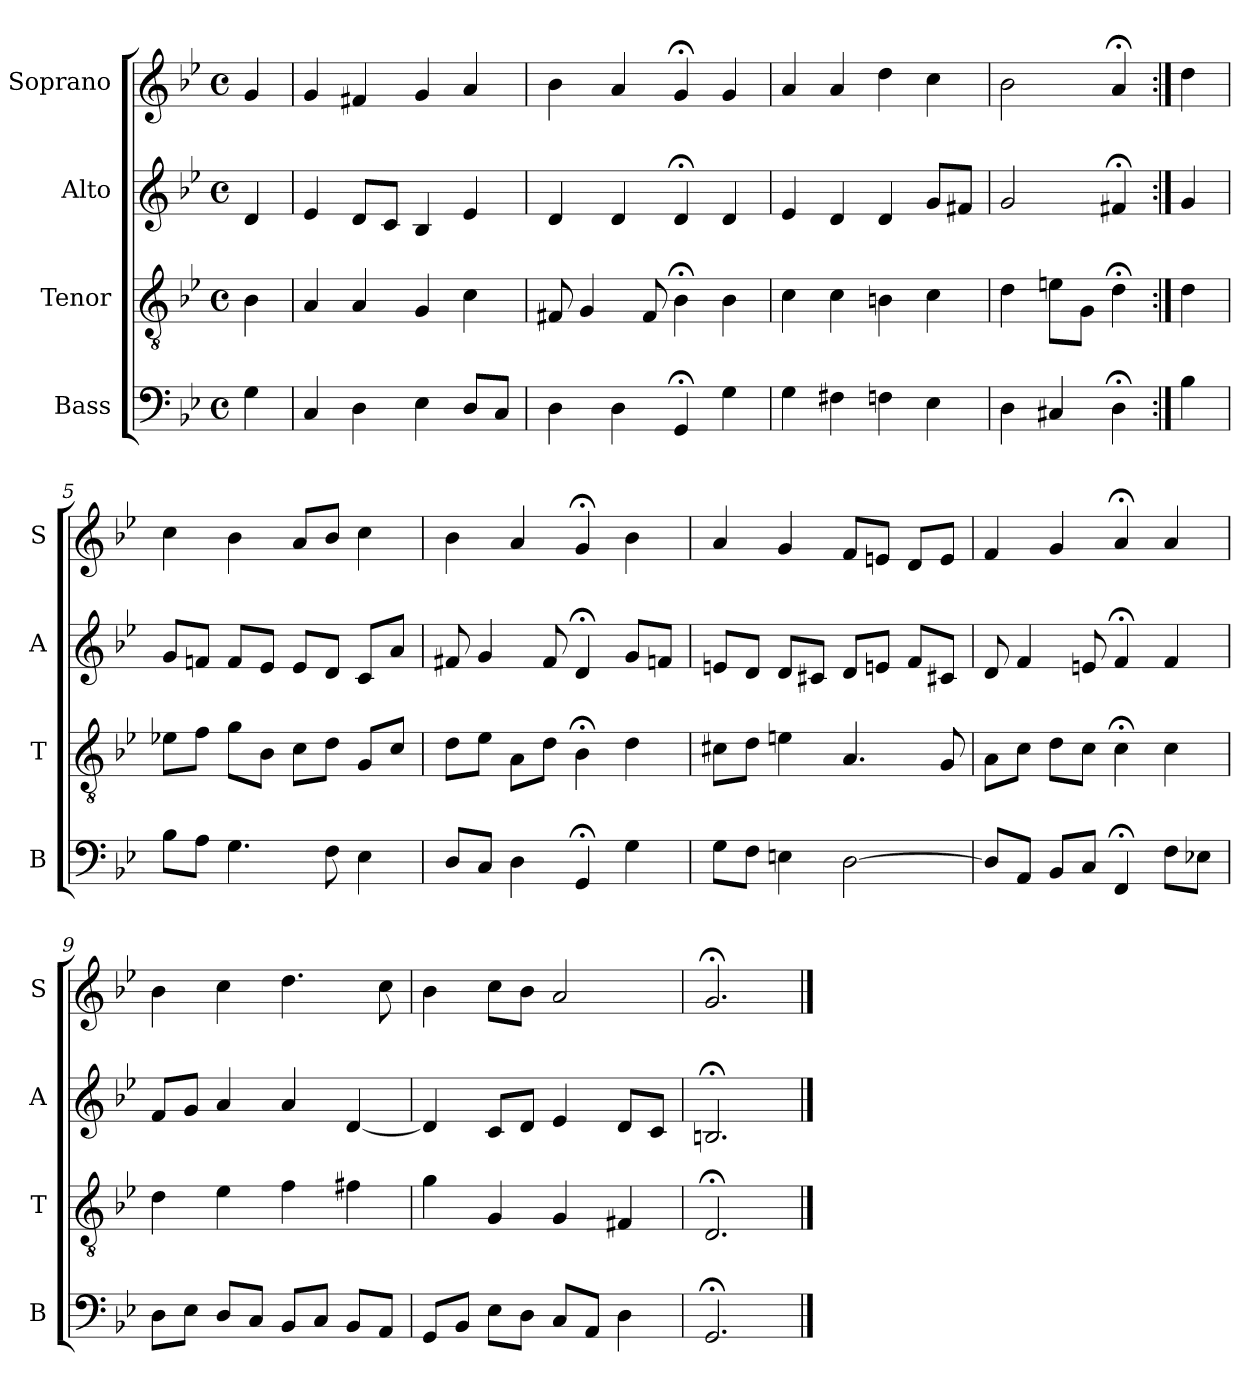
**kern	**kern	**kern	**kern
*part4	*part3	*part2	*part1
*staff4	*staff3	*staff2	*staff1
*I"Bass	*I"Tenor	*I"Alto	*I"Soprano
*I'B	*I'T	*I'A	*I'S
*clefF4	*clefGv2	*clefG2	*clefG2
*k[b-e-]	*k[b-e-]	*k[b-e-]	*k[b-e-]
*g:	*g:	*g:	*g:
*M4/4	*M4/4	*M4/4	*M4/4
*met(c)	*met(c)	*met(c)	*met(c)
*MM100	*MM100	*MM100	*MM100
=	=	=	=
4G	4B-	4d	4g
=1	=1	=1	=1
4C	4A	4e-	4g
4D	4A	8dL	4f#X
.	.	8cJ	.
4E-	4G	4B-	4g
8DL	4c	4e-	4a
8CJ	.	.	.
=2	=2	=2	=2
4D	8F#X	4d	4b-
.	4G	.	.
4D	.	4d	4a
.	8F#	.	.
4GG;<	4B-;<	4d;<	4g;<
4G	4B-	4d	4g
=3	=3	=3	=3
4G	4c	4e-	4a
4F#X	4c	4d	4a
4Fn	4Bn	4d	4dd
4E-	4c	8gL	4cc
.	.	8f#XJ	.
=4	=4	=4	=4
4D	4d	2g	2b-
4C#X	8enL	.	.
.	8GJ	.	.
4D;<	4d;<	4f#X;<	4a;<
=:|!	=:|!	=:|!	=:|!
4B-	4d	4g	4dd
=5	=5	=5	=5
8B-L	8e-XL	8gL	4cc
8AJ	8fJ	8fnJ	.
4.G	8gL	8fL	4b-
.	8B-J	8e-J	.
.	8cL	8e-L	8aL
8F	8dJ	8dJ	8b-J
4E-	8GL	8cL	4cc
.	8cJ	8aJ	.
=6	=6	=6	=6
8DL	8dL	8f#X	4b-
8CJ	8e-J	4g	.
4D	8AL	.	4a
.	8dJ	8f#	.
4GG;<	4B-;<	4d;<	4g;<
4G	4d	8gL	4b-
.	.	8fnJ	.
=7	=7	=7	=7
8GiL	8c#XiL	8eniL	4ai
8FJ	8dJ	8dJ	.
4En	4en	8dL	4g
.	.	8c#XJ	.
[2D	4.A	8dL	8fL
.	.	8enJ	8enJ
.	.	8fL	8dL
.	8G	8c#XJ	8eJ
=8	=8	=8	=8
8DL]	8AL	8d	4f
8AAJ	8cJ	4f	.
8BB-L	8dL	.	4g
8CJ	8cJ	8en	.
4FF;<	4c;<	4f;<	4a;<
8FL	4c	4f	4a
8E-XJ	.	.	.
=9	=9	=9	=9
8DL	4d	8fL	4b-
8E-J	.	8gJ	.
8DL	4e-	4a	4cc
8CJ	.	.	.
8BB-L	4f	4a	4.dd
8CJ	.	.	.
8BB-L	4f#X	[4d	.
8AAJ	.	.	8cc
=10	=10	=10	=10
8GGL	4g	4d]	4b-
8BB-J	.	.	.
8E-L	4G	8cL	8ccL
8DJ	.	8dJ	8b-J
8CL	4G	4e-	2a
8AAJ	.	.	.
4D	4F#X	8dL	.
.	.	8cJ	.
=11	=11	=11	=11
2.GG;<	2.D;<	2.Bn;<	2.g;<
==	==	==	==
*-	*-	*-	*-
